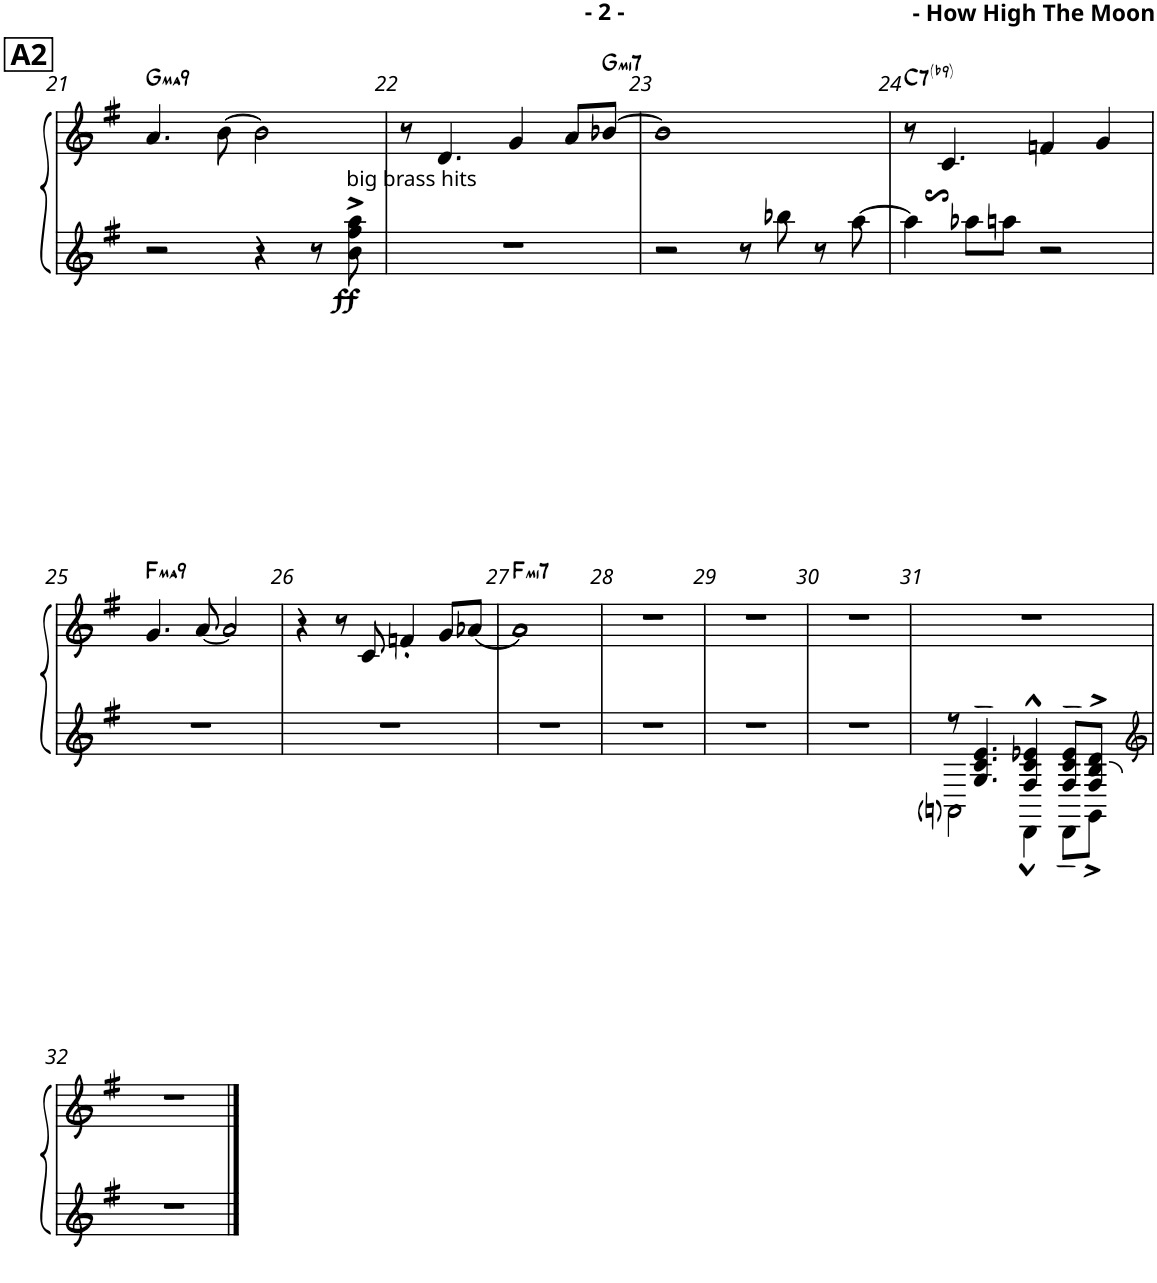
**kern	**kern	**dynam	**harte
*part1	*part1	*part1	*part1
*staff2	*staff1	*staff1/2	*
*I"Piano	*	*	*
*I'Pno.	*	*	*
!!LO:PB:g=z
*clefG2	*clefG2	*	*
*k[f#]	*k[f#]	*	*
*M4/4	*M4/4	*	*
!!LO:REH:place=s1:a:B:cj:fs=14:t=A2
=21	=21	=21	=21
!	!	!	!LO:H:kt=ma9
2r	4.a/	.	G:maj9
.	[8b\	.	.
4r	2b\]	.	.
8r	.	.	.
!LO:TX:a:t=big brass hits	!	!	!
!	!	!LO:DY:b=2	!
8b\^ 8ff#\^ 8aa\^	.	ff	.
=22	=22	=22	=22
1r	8r	.	.
.	4.d/	.	.
.	4g/	.	.
.	8a/L	.	.
!	!	!	!LO:H:kt=mi7
.	[8b-X/J	.	G:min7
=23	=23	=23	=23
2r	1b-]	.	.
8r	.	.	.
8bb-X\	.	.	.
8r	.	.	.
[8aa\	.	.	.
=24	=24	=24	=24
!	!	!	!LO:H:kt=7
4aas$SS\]	8r	.	C:7(b9)
.	4.c/	.	.
8aa-X\L	.	.	.
8aan\J	.	.	.
2r	4fn/	.	.
.	4g/	.	.
!!LO:LB:g=z
=25	=25	=25	=25
!	!	!	!LO:H:kt=ma9
1r	4.g/	.	F:maj9
.	[8a/	.	.
.	2a/]	.	.
=26	=26	=26	=26
1r	4r	.	.
.	8r	.	.
.	8c/	.	.
.	4fn'/	.	.
.	8g/L	.	.
.	[8a-X/J	.	.
=27	=27	=27	=27
!	!	!	!LO:H:kt=mi7
1r	1a-]	.	F:min7
=28	=28	=28	=28
1r	1r	.	.
=29	=29	=29	=29
1r	1r	.	.
=30	=30	=30	=30
1r	1r	.	.
=31	=31	=31	=31
*^	*	*	*
8r	2AAni\	1r	.	.
4.G/~ 4.c/~ 4.e/~	.	.	.	.
4F#/'^^ 4c/'^^ 4e-X/'^^	4DD'^^\	.	.	.
8F#/~ 8c/~ 8e-/~L	8DD~\L	.	.	.
8F#/^ 8B/^ 8d/^J	8GG^\J	.	.	.
*v	*v	*	*	*
!!LO:LB:g=z
=32	=32	=32	=32
*clefG2	*	*	*
1r	1r	.	.
==	==	==	==
*-	*-	*-	*-
